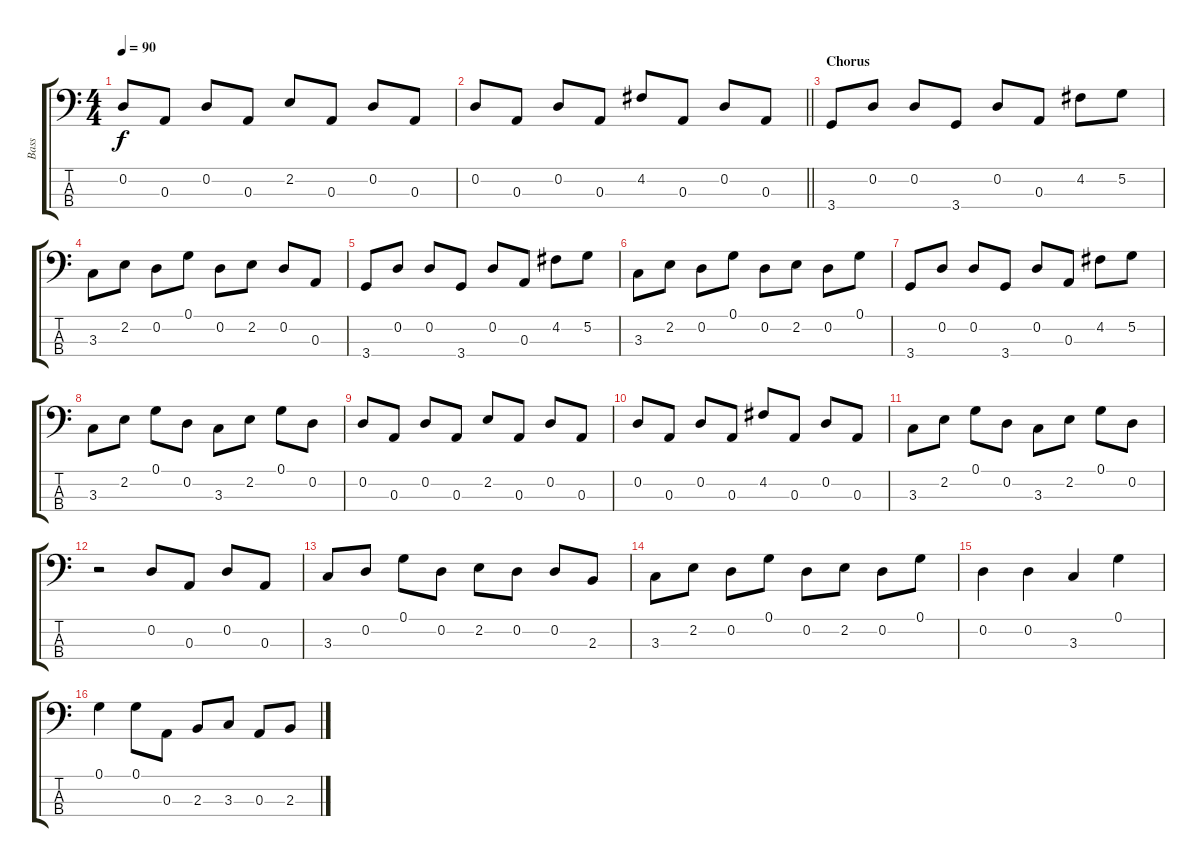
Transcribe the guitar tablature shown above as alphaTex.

\track ("Bass" "Bass") {instrument electricbassfinger}
\staff {score tabs}
\tuning (G2 D2 A1 E1) {hide}
\ts (4 4)
\tempo 90
\clef f4
\ks c
0.2.8{dy f} 0.3.8 0.2.8 0.3.8 2.2.8 0.3.8 0.2.8 0.3.8 |
\barLineRight lightlight
0.2.8 0.3.8 0.2.8 0.3.8 4.2.8 0.3.8 0.2.8 0.3.8 |
\section ("" "Chorus")
3.4.8 0.2.8 0.2.8 3.4.8 0.2.8 0.3.8 4.2.8 5.2.8 |
3.3.8 2.2.8 0.2.8 0.1.8 0.2.8 2.2.8 0.2.8 0.3.8 |
3.4.8 0.2.8 0.2.8 3.4.8 0.2.8 0.3.8 4.2.8 5.2.8 |
3.3.8 2.2.8 0.2.8 0.1.8 0.2.8 2.2.8 0.2.8 0.1.8 |
3.4.8 0.2.8 0.2.8 3.4.8 0.2.8 0.3.8 4.2.8 5.2.8 |
3.3.8 2.2.8 0.1.8 0.2.8 3.3.8 2.2.8 0.1.8 0.2.8 |
0.2.8 0.3.8 0.2.8 0.3.8 2.2.8 0.3.8 0.2.8 0.3.8 |
0.2.8 0.3.8 0.2.8 0.3.8 4.2.8 0.3.8 0.2.8 0.3.8 |
3.3.8 2.2.8 0.1.8 0.2.8 3.3.8 2.2.8 0.1.8 0.2.8 |
r.2 0.2.8 0.3.8 0.2.8 0.3.8 |
3.3.8 0.2.8 0.1.8 0.2.8 2.2.8 0.2.8 0.2.8 2.3.8 |
3.3.8 2.2.8 0.2.8 0.1.8 0.2.8 2.2.8 0.2.8 0.1.8 |
0.2.4 0.2.4 3.3.4 0.1.4 |
0.1.4 0.1.8 0.3.8 2.3.8 3.3.8 0.3.8 2.3.8
